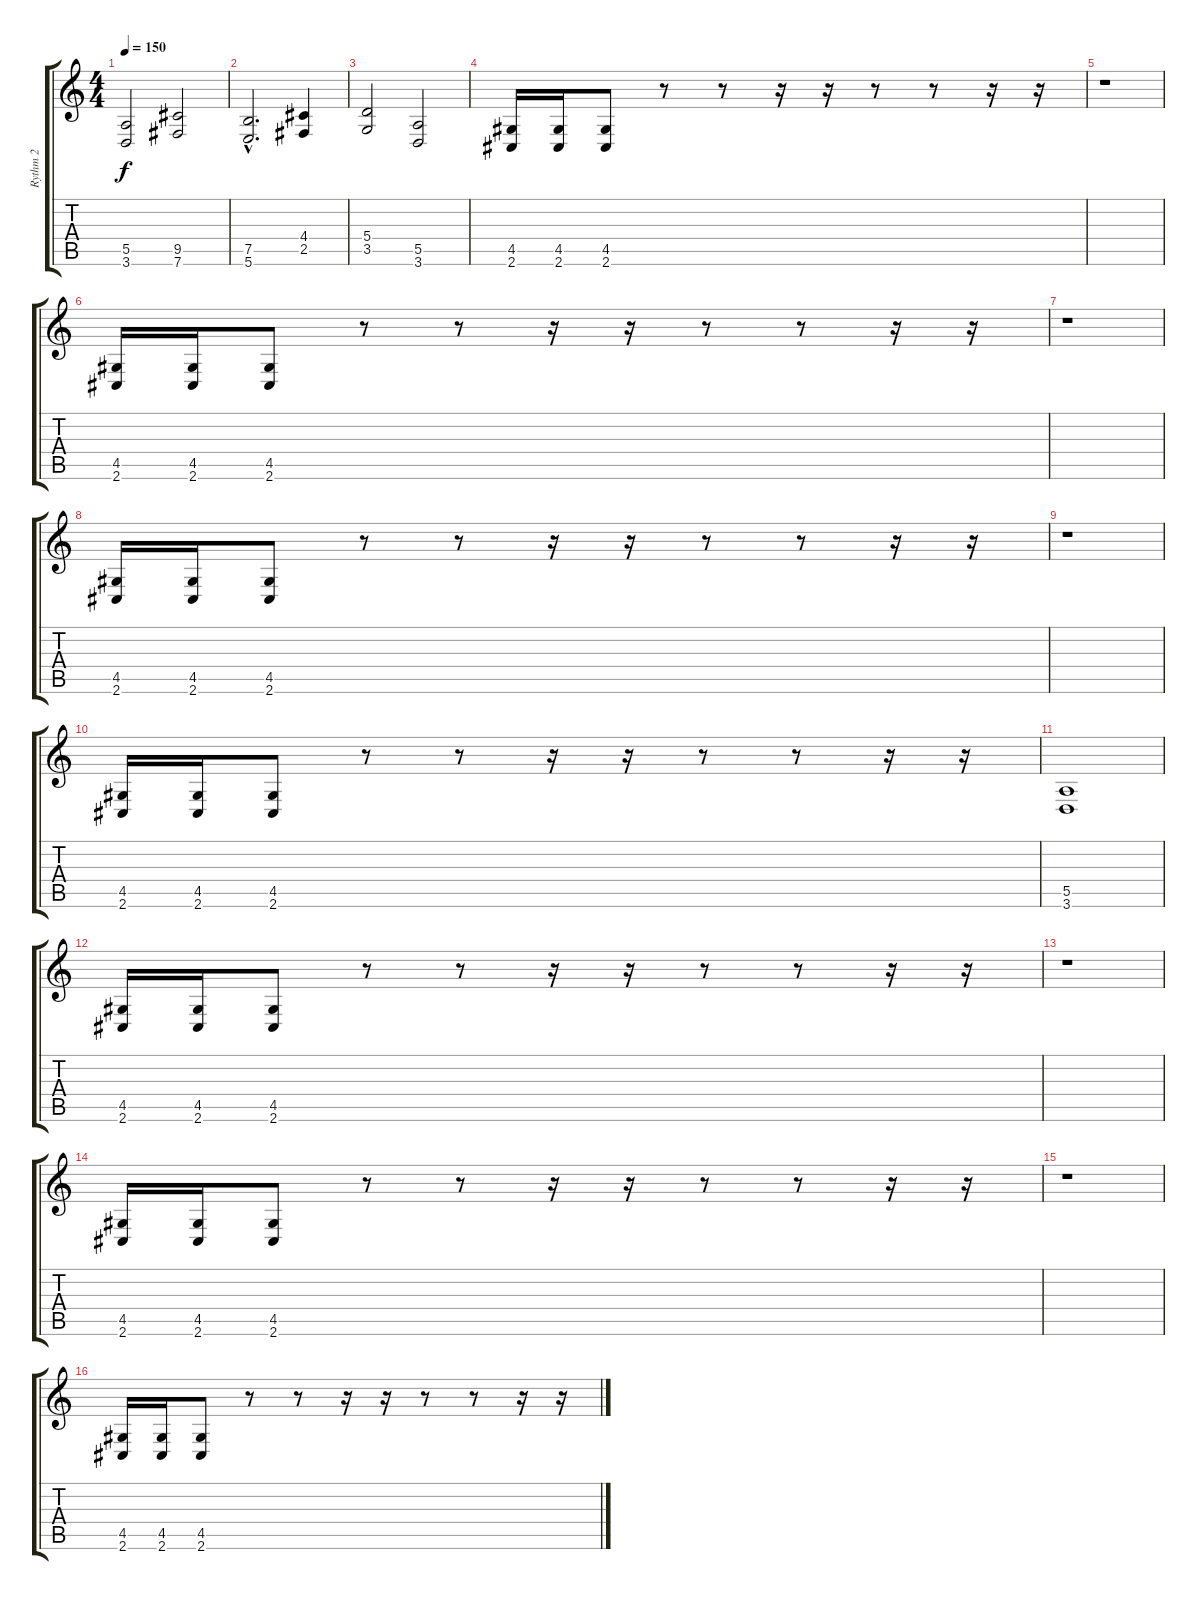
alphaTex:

\track ("Rythm 2" "Rythm 2") {instrument distortionguitar}
\staff {score tabs}
\tuning (B3 Gb3 D3 A2 E2 B1) {hide}
\ts (4 4)
\tempo 150
\clef g2
\ks c
(5.5 3.6).2{dy f} (9.5 7.6).2 |
(7.5{hac} 5.6{hac}).2{d} (4.4 2.5).4 |
(5.4 3.5).2 (5.5 3.6).2 |
(4.5 2.6).16 (4.5 2.6).16 (4.5 2.6).8 r.8 r.8 r.16 r.16 r.8 r.8 r.16 r.16 |
r.1 |
(4.5 2.6).16 (4.5 2.6).16 (4.5 2.6).8 r.8 r.8 r.16 r.16 r.8 r.8 r.16 r.16 |
r.1 |
(4.5 2.6).16 (4.5 2.6).16 (4.5 2.6).8 r.8 r.8 r.16 r.16 r.8 r.8 r.16 r.16 |
r.1 |
(4.5 2.6).16 (4.5 2.6).16 (4.5 2.6).8 r.8 r.8 r.16 r.16 r.8 r.8 r.16 r.16 |
(5.5 3.6).1 |
(4.5 2.6).16 (4.5 2.6).16 (4.5 2.6).8 r.8 r.8 r.16 r.16 r.8 r.8 r.16 r.16 |
r.1 |
(4.5 2.6).16 (4.5 2.6).16 (4.5 2.6).8 r.8 r.8 r.16 r.16 r.8 r.8 r.16 r.16 |
r.1 |
(4.5 2.6).16 (4.5 2.6).16 (4.5 2.6).8 r.8 r.8 r.16 r.16 r.8 r.8 r.16 r.16
